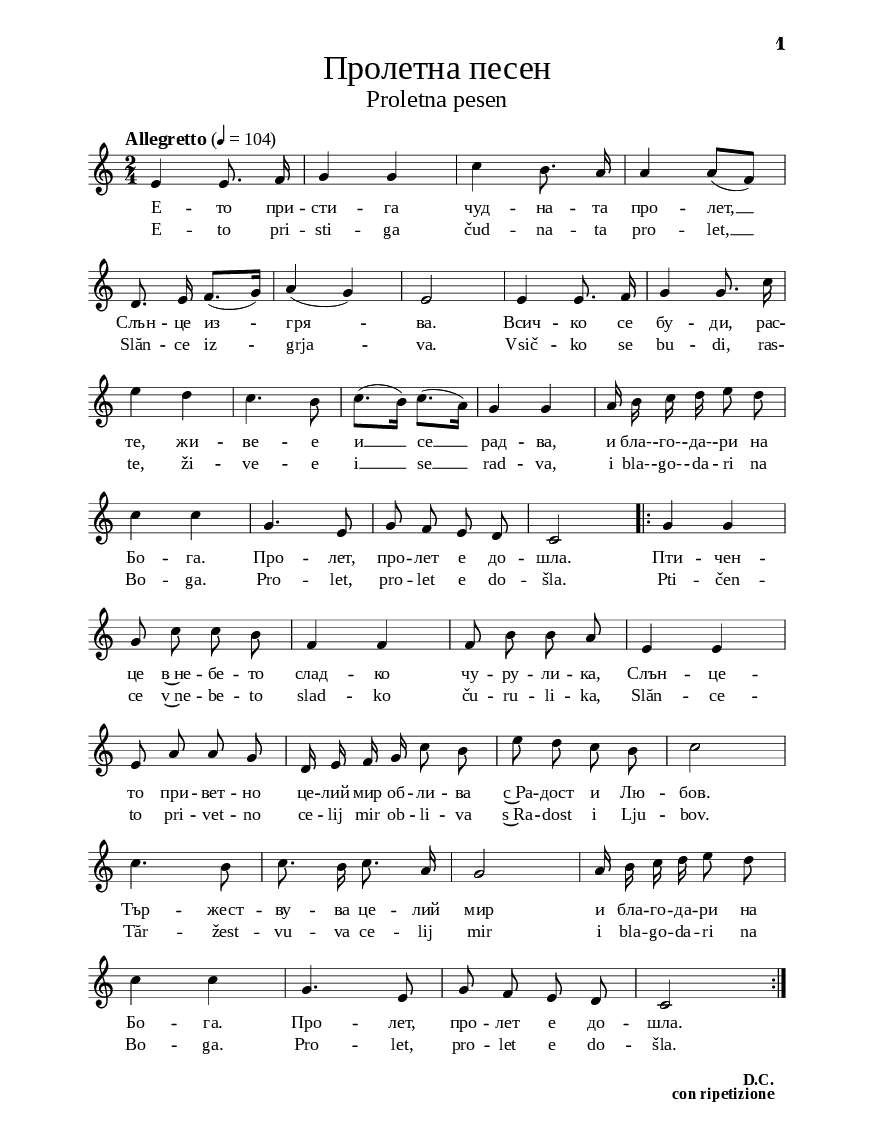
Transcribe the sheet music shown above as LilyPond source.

\version "2.24.3"

% include paper part and global functions
\include "include/globals.ily"

\bookpart {
  \label #'ref181
  \tocItem \markup "Пролетна песен – Proletna pesen"
  \include "include/bookpart-paper.ily"
  \score {
    \include "include/score-layout.ily"

    \new Voice \absolute {
      \clef treble
      \key c \major
      \time 2/4
      \tempoFunc "Allegretto" 4 "104"
      \autoBeamOff
      e'4  e'8.  f'16 | % 2
      g'4  g'4 | % 3
      c''4 b'8.  a'16 | % 4
      a'4  a'8 ( [  f'8 ) ] | \break % 5
      d'8.  e'16  f'8. ( [  g'16 ) ] | % 6
      a'4 (  g'4 ) | % 7
      e'2  | % 8
      e'4  e'8.  f'16 | % 9
      g'4  g'8. c''16 \break |
      e''4 d''4 | % 11
      c''4. b'8 | % 12
      c''8. ( [ b'16 ) ] c''8. ( [
      a'16 ) ] | % 13
      g'4  g'4 | % 14
      a'16 b'16 c''16 d''16
      e''8 d''8  | % 15
      c''4 c''4  | % 16
      g'4.  e'8 | % 17
      g'8  f'8  e'8  d'8 | % 18
      c'2
      \bar ".|:"
      | % 19
      g'4  g'4 \break |
      g'8 c''8 c''8 b'8 | % 21
      f'4  f'4 | % 22
      f'8 b'8 b'8  a'8 | % 23
      e'4  e'4 \break | % 24
      e'8  a'8  a'8  g'8 | % 25
      d'16  e'16  f'16  g'16
      c''8 b'8 | % 26
      e''8 d''8 c''8 b'8 | % 27
      c''2 \break | % 28
      c''4. b'8 | % 29
      c''8. b'16 c''8.  a'16 |
      g'2 | % 31
      a'16 b'16 c''16 d''16
      e''8 d''8 \break | % 32
      c''4 c''4 | % 33
      g'4.  e'8 | % 34
      g'8  f'8  e'8  d'8 | % 35
      c'2
      \bar ":|."
    }

    \addlyrics {
      Е
      -- то при -- сти -- га чуд -- на --
      та про -- лет, __  Слън -- це из
      -- гря -- ва. Всич -- ко се
      бу -- ди, рас -- те, жи -- ве -- е и __
      се __  рад -- ва, и "бла-" -- "го-" --
      "да-" -- ри на Бо -- га. Про -- лет,
      про -- лет е до -- шла. Пти -- чен
      -- це в~не -- бе -- то слад -- ко
      чу -- ру -- ли -- ка, Слън -- це -- то
      при -- вет -- но це -- лий мир об --
      ли -- ва с~Ра -- дост и Лю -- бов.
      Тър -- жест -- ву -- ва це -- лий
      мир и бла -- го -- да -- ри на Бо
      -- га. Про -- лет, про -- лет е до --
      шла.}
      \addlyrics {
        E
        -- to pri -- sti -- ga čud -- na --
        ta pro -- let, __  Slăn -- ce iz
        -- grja -- va. Vsič -- ko se
        bu -- di, ras -- te, ži -- ve -- e i __
        se __  rad -- va, i "bla-" -- "go-" --
        da -- ri na Bo -- ga. Pro -- let,
        pro -- let e do -- šla. Pti -- čen
        -- ce v~ne -- be -- to slad -- ko
        ču -- ru -- li -- ka, Slăn -- ce -- to
        pri -- vet -- no ce -- lij mir ob --
        li -- va s~Ra -- dost i Lju -- bov.
        Tăr -- žest -- vu -- va ce -- lij
        mir i bla -- go -- da -- ri na Bo
        -- ga. Pro -- let, pro -- let e do --
        šla.}

        \header {
          title = \titleFunc "Пролетна песен" "Proletna pesen"
        }

        \midi{}

      } % score

        \markup \empty-one

      \markup \dc-two "D.C.""con ripetizione"


      \pageBreak
      % include foreign translation(s) of the song
      \version "2.24.4"

\markup \fill-line { \fontsize #deTitleFontSize "Frühlingslied" }
\markup \null
\markup \null
\markup \abs-fontsize #10 {
  \hspace #27
  \override #`(baseline-skip . ,deCoupletBaselineSkip)

  \column {
 \line { " " Nun kommt der wundervolle Frühling; }

 \line { " " die Sonne geht auf. }

 \line { " " Alles erwacht, gedeiht, lebt, }

 \line { " " und freut sich und dankt Gott.}

 \line { " " Der Frühling, der Frühling ist da!}

 \line { " " Ein Vögelein am Himmel zwitschert süß, }

 \line { " " die Sonne übergießt freundlich }
 \line { " "die ganze Welt mit Freude und Liebe.}

 \line { " " Die ganze Welt frohlockt und dankt Gott! }

 \line { " " Der Frühling, der Frühling ist da!}

  }
}


    } % bookpart

    % Più mosso
    %
